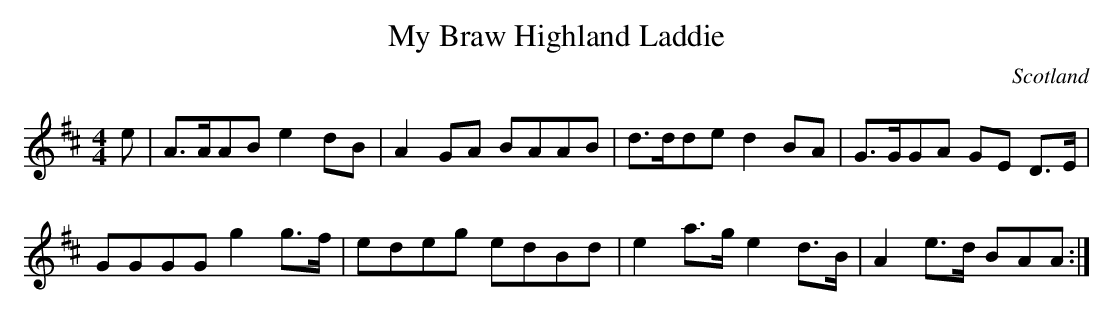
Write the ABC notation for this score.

X:1
T:My Braw Highland Laddie
O:Scotland
L:1/8
M:4/4
K:A mixolydian
e|A>AAB e2 dB|A2 GA BAAB|d>dde d2 BA|G>GGA GE D>E|
GGGG g2 g>f|edeg edBd|e2 a>g e2 d>B|A2 e>d BAA:|
